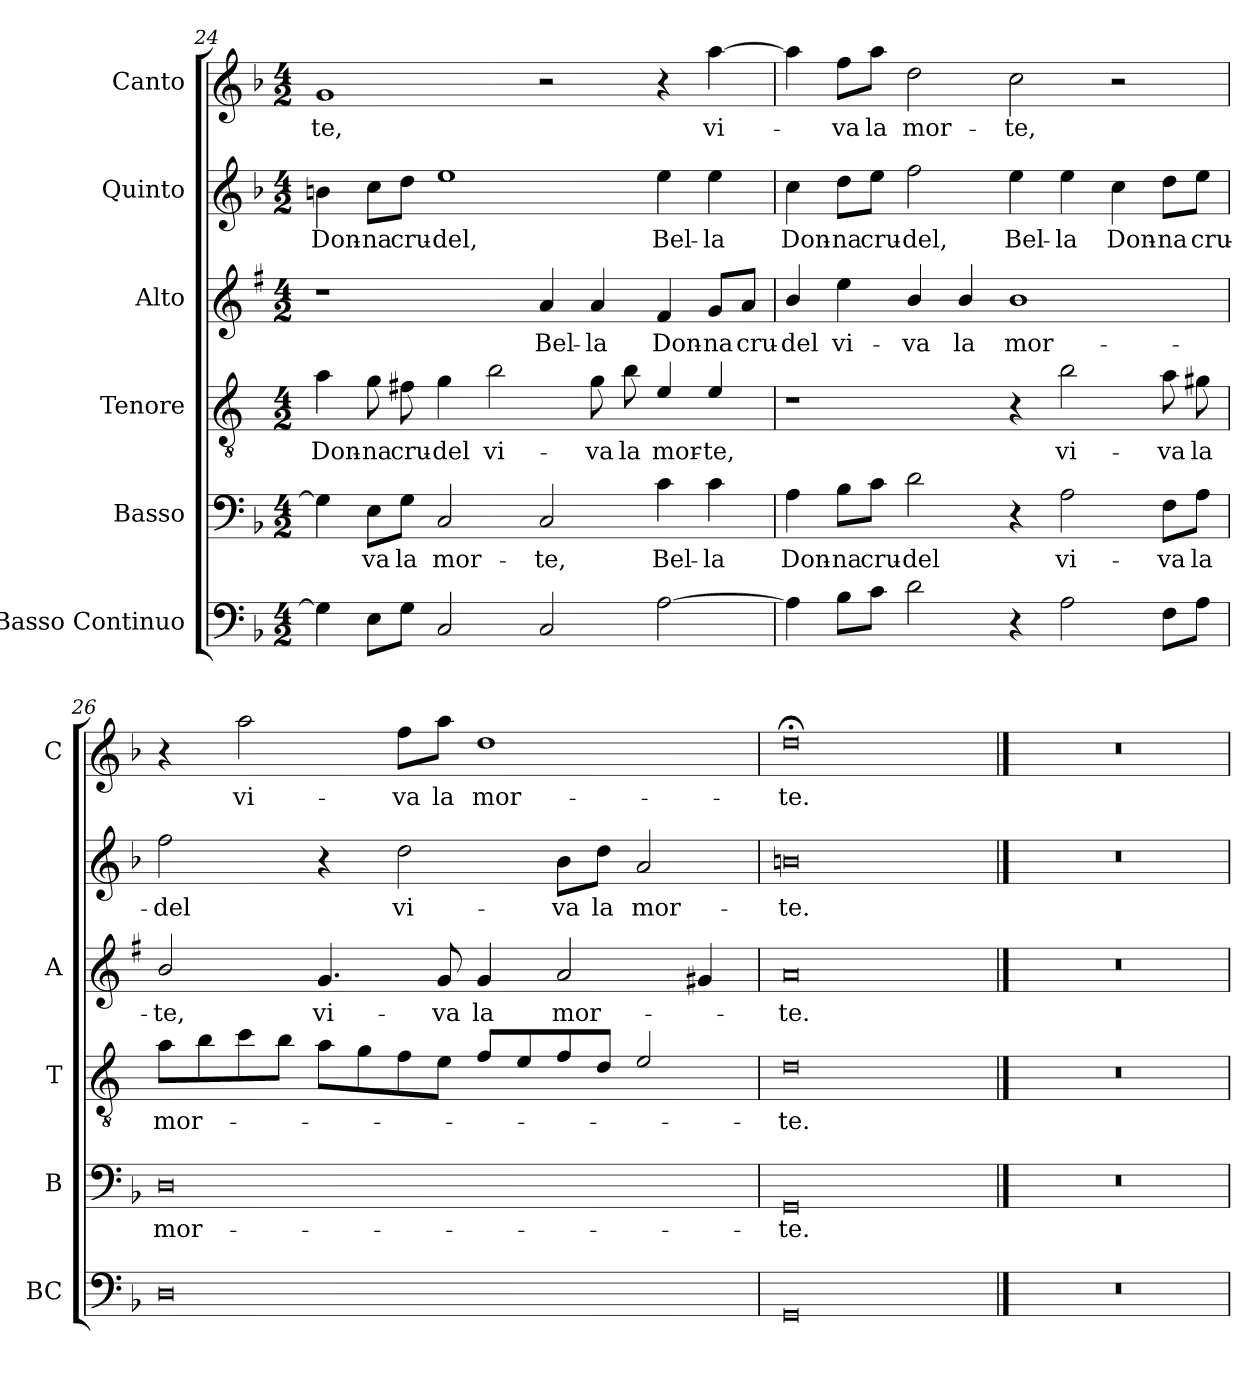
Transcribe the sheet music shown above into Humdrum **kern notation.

**kern	**kern	**text	**kern	**text	**kern	**text	**kern	**text	**kern	**text
*part6	*part5	*part5	*part4	*part4	*part3	*part3	*part2	*part2	*part1	*part1
*staff6	*staff5	*staff5	*staff4	*staff4	*staff3	*staff3	*staff2	*staff2	*staff1	*staff1
*I"Basso Continuo	*I"Basso	*	*I"Tenore	*	*I"Alto	*	*I"Quinto	*	*I"Canto	*
*I'BC	*I'B	*	*I'T	*	*I'A	*	*	*	*I'C	*
!!LO:LB:g=z
*clefF4	*clefF4	*	*clefGv2	*	*clefG2	*	*clefG2	*	*clefG2	*
*	*	*	*ITrd4c7	*	*ITrd1c2	*	*	*	*	*
*k[b-]	*k[b-]	*	*k[b-]	*	*k[b-]	*	*k[b-]	*	*k[b-]	*
*F:	*F:	*	*F:	*	*F:	*	*F:	*	*F:	*
*M4/2	*M4/2	*	*M4/2	*	*M4/2	*	*M4/2	*	*M4/2	*
=24	=24	=24	=24	=24	=24	=24	=24	=24	=24	=24
!	!	!	!	!LO:LY:b	!	!	!	!LO:LY:b	!	!LO:LY:b
4G\]	4G\]	.	4d\	Don-	1r	.	4bn\	Don-	1g	-te,
!	!	!LO:LY:b	!	!LO:LY:b	!	!	!	!LO:LY:b	!	!
8E\L	8E\L	-va	8c\	-na	.	.	8cc\L	-na	.	.
!	!	!LO:LY:b	!	!LO:LY:b	!	!	!	!LO:LY:b	!	!
8G\J	8G\J	la	8Bn\	cru-	.	.	8dd\J	cru-	.	.
!	!	!LO:LY:b	!	!LO:LY:b	!	!	!	!LO:LY:b	!	!
2C/	2C/	mor-	4c\	-del	.	.	1ee	-del,	.	.
!	!	!	!	!LO:LY:b	!	!	!	!	!	!
.	.	.	2e\	vi-	.	.	.	.	.	.
!	!	!LO:LY:b	!	!	!	!LO:LY:b	!	!	!	!
2C/	2C/	-te,	.	.	4g/	Bel-	.	.	2r	.
!	!	!	!	!LO:LY:b	!	!LO:LY:b	!	!	!	!
.	.	.	8c\	-va	4g/	-la	.	.	.	.
!	!	!	!	!LO:LY:b	!	!	!	!	!	!
.	.	.	8e\	la	.	.	.	.	.	.
!	!	!LO:LY:b	!	!LO:LY:b	!	!LO:LY:b	!	!LO:LY:b	!	!
[2A\	4c\	Bel-	4A/	mor-	4e/	Don-	4ee\	Bel-	4r	.
!	!	!LO:LY:b	!	!LO:LY:b	!	!LO:LY:b	!	!LO:LY:b	!	!LO:LY:b
.	4c\	-la	4A/	-te,	8f/L	-na	4ee\	-la	[4aa\	vi-
!	!	!	!	!	!	!LO:LY:b	!	!	!	!
.	.	.	.	.	8g/J	cru-	.	.	.	.
=25	=25	=25	=25	=25	=25	=25	=25	=25	=25	=25
!	!	!LO:LY:b	!	!	!	!LO:LY:b	!	!LO:LY:b	!	!
4A\]	4A\	Don-	1r	.	4a/	-del	4cc\	Don-	4aa\]	.
!	!	!LO:LY:b	!	!	!	!LO:LY:b	!	!LO:LY:b	!	!LO:LY:b
8B-\L	8B-\L	-na	.	.	4dd\	vi-	8dd\L	-na	8ff\L	-va
!	!	!LO:LY:b	!	!	!	!	!	!LO:LY:b	!	!LO:LY:b
8c\J	8c\J	cru-	.	.	.	.	8ee\J	cru-	8aa\J	la
!	!	!LO:LY:b	!	!	!	!LO:LY:b	!	!LO:LY:b	!	!LO:LY:b
2d\	2d\	-del	.	.	4a/	-va	2ff\	-del,	2dd\	mor-
!	!	!	!	!	!	!LO:LY:b	!	!	!	!
.	.	.	.	.	4a/	la	.	.	.	.
!	!	!	!	!	!	!LO:LY:b	!	!LO:LY:b	!	!LO:LY:b
4r	4r	.	4r	.	1a	mor-	4ee\	Bel-	2cc\	-te,
!	!	!LO:LY:b	!	!LO:LY:b	!	!	!	!LO:LY:b	!	!
2A\	2A\	vi-	2e\	vi-	.	.	4ee\	-la	.	.
!	!	!	!	!	!	!	!	!LO:LY:b	!	!
.	.	.	.	.	.	.	4cc\	Don-	2r	.
!	!	!LO:LY:b	!	!LO:LY:b	!	!	!	!LO:LY:b	!	!
8F\L	8F\L	-va	8d\	-va	.	.	8dd\L	-na	.	.
!	!	!LO:LY:b	!	!LO:LY:b	!	!	!	!LO:LY:b	!	!
8A\J	8A\J	la	8c#X\	la	.	.	8ee\J	cru-	.	.
!!LO:LB:g=z
=26	=26	=26	=26	=26	=26	=26	=26	=26	=26	=26
!	!	!LO:LY:b	!	!LO:LY:b	!	!LO:LY:b	!	!LO:LY:b	!	!
0D	0D	mor-	8d\L	mor-	2a/	-te,	2ff\	-del	4r	.
.	.	.	8e\	.	.	.	.	.	.	.
!	!	!	!	!	!	!	!	!	!	!LO:LY:b
.	.	.	8f\	.	.	.	.	.	2aa\	vi-
.	.	.	8e\J	.	.	.	.	.	.	.
!	!	!	!	!	!	!LO:LY:b	!	!	!	!
.	.	.	8d\L	.	4.f/	vi-	4r	.	.	.
.	.	.	8c\	.	.	.	.	.	.	.
!	!	!	!	!	!	!	!	!LO:LY:b	!	!LO:LY:b
.	.	.	8B-\	.	.	.	2dd\	vi-	8ff\L	-va
!	!	!	!	!	!	!LO:LY:b	!	!	!	!LO:LY:b
.	.	.	8A\J	.	8f/	-va	.	.	8aa\J	la
!	!	!	!	!	!	!LO:LY:b	!	!	!	!LO:LY:b
.	.	.	8B-/L	.	4f/	la	.	.	1dd	mor-
.	.	.	8A/	.	.	.	.	.	.	.
!	!	!	!	!	!	!LO:LY:b	!	!LO:LY:b	!	!
.	.	.	8B-/	.	2g/	mor-	8b-\L	-va	.	.
!	!	!	!	!	!	!	!	!LO:LY:b	!	!
.	.	.	8G/J	.	.	.	8dd\J	la	.	.
!	!	!	!	!	!	!	!	!LO:LY:b	!	!
.	.	.	2A/	.	.	.	2a/	mor-	.	.
.	.	.	.	.	4f#X/	.	.	.	.	.
=27	=27	=27	=27	=27	=27	=27	=27	=27	=27	=27
!	!	!LO:LY:b	!	!LO:LY:b	!	!LO:LY:b	!	!LO:LY:b	!	!LO:LY:b
0GG	0GG	-te.	0G	-te.	0g	-te.	0bn	-te.	0dd;<	-te.
==28	==28	==28	==28	==28	==28	==28	==28	==28	==28	==28
0r	0r	.	0r	.	0r	.	0r	.	0r	.
=	=	=	=	=	=	=	=	=	=	=
*-	*-	*-	*-	*-	*-	*-	*-	*-	*-	*-
